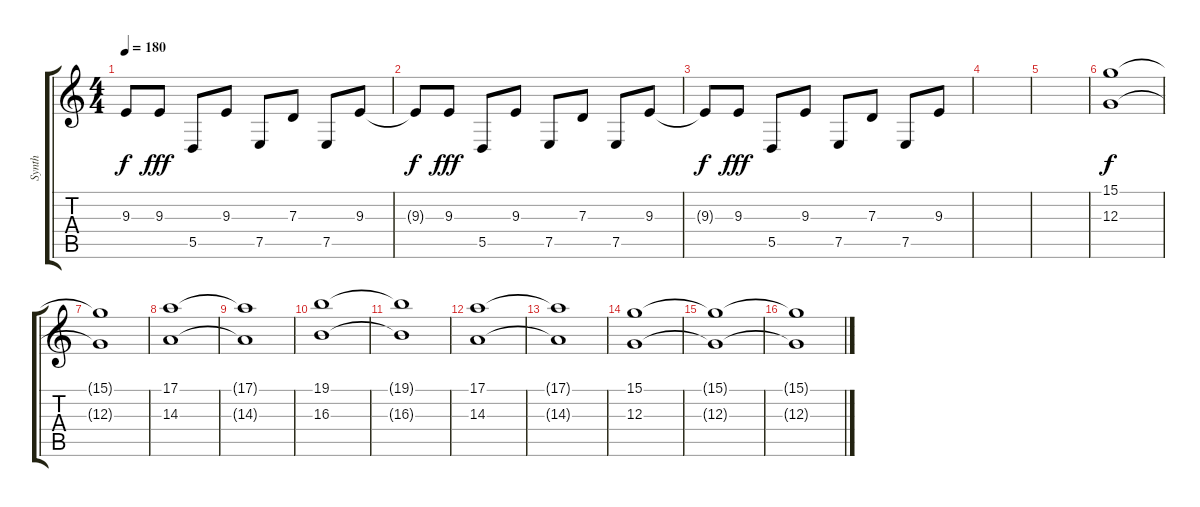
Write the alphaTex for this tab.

\track ("Synth" "Synth") {instrument lead1square}
\staff {score tabs}
\tuning (E4 B3 G3 D3 A2 E2) {hide}
\ts (4 4)
\tempo 180
\clef g2
\ks c
9.3{t}.8{dy f} 9.3.8{dy fff} 5.5.8 9.3.8 7.5.8 7.3.8 7.5.8 9.3.8 |
9.3{t}.8{dy f} 9.3.8{dy fff} 5.5.8 9.3.8 7.5.8 7.3.8 7.5.8 9.3.8 |
9.3{t}.8{dy f} 9.3.8{dy fff} 5.5.8 9.3.8 7.5.8 7.3.8 7.5.8 9.3.8 |
|
|
(15.1 12.3).1{dy f volume 11 instrument stringensemble1} |
(15.1{t} 12.3{t}).1 |
(17.1 14.3).1 |
(17.1{t} 14.3{t}).1 |
(19.1 16.3).1 |
(19.1{t} 16.3{t}).1 |
(17.1 14.3).1 |
(17.1{t} 14.3{t}).1 |
(15.1 12.3).1{volume 11 instrument stringensemble1} |
(15.1{t} 12.3{t}).1 |
(15.1{t} 12.3{t}).1
